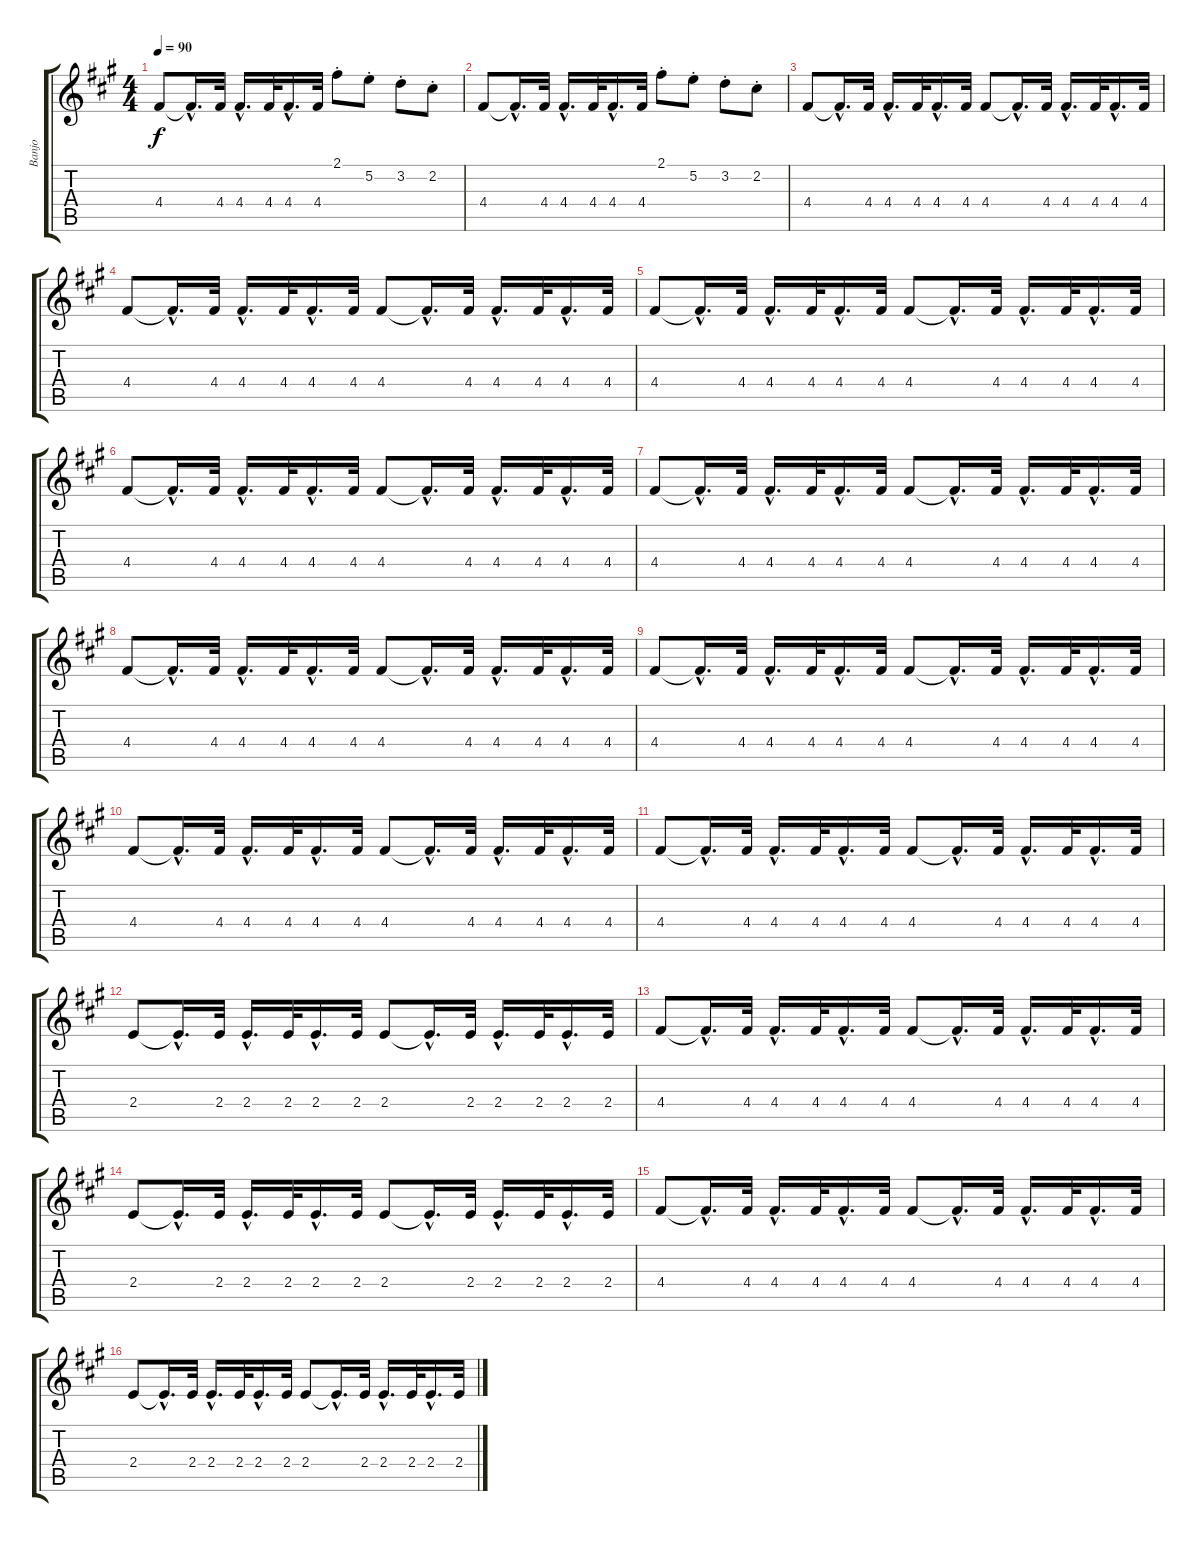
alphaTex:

\track ("Banjo" "Banjo") {instrument banjo}
\staff {score tabs}
\tuning (E4 B3 G3 D3 A2 E2) {hide}
\displaytranspose 12
\ts (4 4)
\tempo 90
\clef g2
\ks f#minor
4.4.8{dy f instrument banjo} 4.4{hac t}.16{d} 4.4.32 4.4{hac}.16{d} 4.4.32 4.4{hac}.16{d} 4.4.32 2.1{st}.8 5.2{st}.8 3.2{st}.8 2.2{st}.8 |
4.4.8 4.4{hac t}.16{d} 4.4.32 4.4{hac}.16{d} 4.4.32 4.4{hac}.16{d} 4.4.32 2.1{st}.8 5.2{st}.8 3.2{st}.8 2.2{st}.8 |
4.4.8 4.4{hac t}.16{d} 4.4.32 4.4{hac}.16{d} 4.4.32 4.4{hac}.16{d} 4.4.32 4.4.8 4.4{hac t}.16{d} 4.4.32 4.4{hac}.16{d} 4.4.32 4.4{hac}.16{d} 4.4.32 |
4.4.8 4.4{hac t}.16{d} 4.4.32 4.4{hac}.16{d} 4.4.32 4.4{hac}.16{d} 4.4.32 4.4.8 4.4{hac t}.16{d} 4.4.32 4.4{hac}.16{d} 4.4.32 4.4{hac}.16{d} 4.4.32 |
4.4.8 4.4{hac t}.16{d} 4.4.32 4.4{hac}.16{d} 4.4.32 4.4{hac}.16{d} 4.4.32 4.4.8 4.4{hac t}.16{d} 4.4.32 4.4{hac}.16{d} 4.4.32 4.4{hac}.16{d} 4.4.32 |
4.4.8 4.4{hac t}.16{d} 4.4.32 4.4{hac}.16{d} 4.4.32 4.4{hac}.16{d} 4.4.32 4.4.8 4.4{hac t}.16{d} 4.4.32 4.4{hac}.16{d} 4.4.32 4.4{hac}.16{d} 4.4.32 |
4.4.8 4.4{hac t}.16{d} 4.4.32 4.4{hac}.16{d} 4.4.32 4.4{hac}.16{d} 4.4.32 4.4.8 4.4{hac t}.16{d} 4.4.32 4.4{hac}.16{d} 4.4.32 4.4{hac}.16{d} 4.4.32 |
4.4.8 4.4{hac t}.16{d} 4.4.32 4.4{hac}.16{d} 4.4.32 4.4{hac}.16{d} 4.4.32 4.4.8 4.4{hac t}.16{d} 4.4.32 4.4{hac}.16{d} 4.4.32 4.4{hac}.16{d} 4.4.32 |
4.4.8 4.4{hac t}.16{d} 4.4.32 4.4{hac}.16{d} 4.4.32 4.4{hac}.16{d} 4.4.32 4.4.8 4.4{hac t}.16{d} 4.4.32 4.4{hac}.16{d} 4.4.32 4.4{hac}.16{d} 4.4.32 |
4.4.8 4.4{hac t}.16{d} 4.4.32 4.4{hac}.16{d} 4.4.32 4.4{hac}.16{d} 4.4.32 4.4.8 4.4{hac t}.16{d} 4.4.32 4.4{hac}.16{d} 4.4.32 4.4{hac}.16{d} 4.4.32 |
4.4.8 4.4{hac t}.16{d} 4.4.32 4.4{hac}.16{d} 4.4.32 4.4{hac}.16{d} 4.4.32 4.4.8 4.4{hac t}.16{d} 4.4.32 4.4{hac}.16{d} 4.4.32 4.4{hac}.16{d} 4.4.32 |
2.4.8 2.4{hac t}.16{d} 2.4.32 2.4{hac}.16{d} 2.4.32 2.4{hac}.16{d} 2.4.32 2.4.8 2.4{hac t}.16{d} 2.4.32 2.4{hac}.16{d} 2.4.32 2.4{hac}.16{d} 2.4.32 |
4.4.8 4.4{hac t}.16{d} 4.4.32 4.4{hac}.16{d} 4.4.32 4.4{hac}.16{d} 4.4.32 4.4.8 4.4{hac t}.16{d} 4.4.32 4.4{hac}.16{d} 4.4.32 4.4{hac}.16{d} 4.4.32 |
2.4.8 2.4{hac t}.16{d} 2.4.32 2.4{hac}.16{d} 2.4.32 2.4{hac}.16{d} 2.4.32 2.4.8 2.4{hac t}.16{d} 2.4.32 2.4{hac}.16{d} 2.4.32 2.4{hac}.16{d} 2.4.32 |
4.4.8 4.4{hac t}.16{d} 4.4.32 4.4{hac}.16{d} 4.4.32 4.4{hac}.16{d} 4.4.32 4.4.8 4.4{hac t}.16{d} 4.4.32 4.4{hac}.16{d} 4.4.32 4.4{hac}.16{d} 4.4.32 |
2.4.8 2.4{hac t}.16{d} 2.4.32 2.4{hac}.16{d} 2.4.32 2.4{hac}.16{d} 2.4.32 2.4.8 2.4{hac t}.16{d} 2.4.32 2.4{hac}.16{d} 2.4.32 2.4{hac}.16{d} 2.4.32
